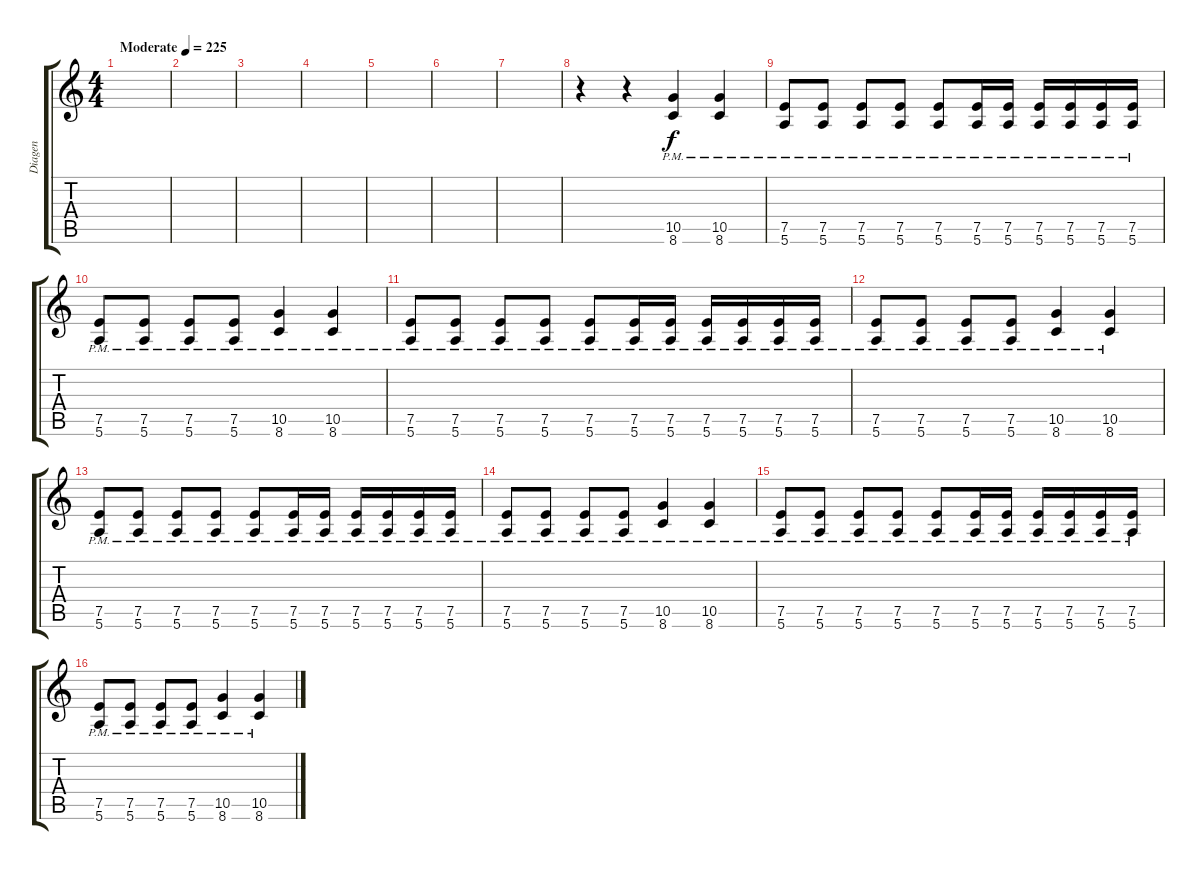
\track ("Diagen" "Diagen") {instrument distortionguitar}
\staff {score tabs}
\tuning (E4 B3 G3 D3 A2 E2) {hide}
\ts (4 4)
\tempo (225 "Moderate")
\clef g2
\ks c
|
|
|
|
|
|
|
r.4 r.4 (10.5{pm} 8.6{pm}).4 (10.5{pm} 8.6{pm}).4 |
(7.5{pm} 5.6{pm}).8 (7.5{pm} 5.6{pm}).8 (7.5{pm} 5.6{pm}).8 (7.5{pm} 5.6{pm}).8 (7.5{pm} 5.6{pm}).8 (7.5{pm} 5.6{pm}).16 (7.5{pm} 5.6{pm}).16 (7.5{pm} 5.6{pm}).16 (7.5{pm} 5.6{pm}).16 (7.5{pm} 5.6{pm}).16 (7.5{pm} 5.6{pm}).16 |
(7.5{pm} 5.6{pm}).8 (7.5{pm} 5.6{pm}).8 (7.5{pm} 5.6{pm}).8 (7.5{pm} 5.6{pm}).8 (10.5{pm} 8.6{pm}).4 (10.5{pm} 8.6{pm}).4 |
(7.5{pm} 5.6{pm}).8 (7.5{pm} 5.6{pm}).8 (7.5{pm} 5.6{pm}).8 (7.5{pm} 5.6{pm}).8 (7.5{pm} 5.6{pm}).8 (7.5{pm} 5.6{pm}).16 (7.5{pm} 5.6{pm}).16 (7.5{pm} 5.6{pm}).16 (7.5{pm} 5.6{pm}).16 (7.5{pm} 5.6{pm}).16 (7.5{pm} 5.6{pm}).16 |
(7.5{pm} 5.6{pm}).8 (7.5{pm} 5.6{pm}).8 (7.5{pm} 5.6{pm}).8 (7.5{pm} 5.6{pm}).8 (10.5{pm} 8.6{pm}).4 (10.5{pm} 8.6{pm}).4 |
(7.5{pm} 5.6{pm}).8 (7.5{pm} 5.6{pm}).8 (7.5{pm} 5.6{pm}).8 (7.5{pm} 5.6{pm}).8 (7.5{pm} 5.6{pm}).8 (7.5{pm} 5.6{pm}).16 (7.5{pm} 5.6{pm}).16 (7.5{pm} 5.6{pm}).16 (7.5{pm} 5.6{pm}).16 (7.5{pm} 5.6{pm}).16 (7.5{pm} 5.6{pm}).16 |
(7.5{pm} 5.6{pm}).8 (7.5{pm} 5.6{pm}).8 (7.5{pm} 5.6{pm}).8 (7.5{pm} 5.6{pm}).8 (10.5{pm} 8.6{pm}).4 (10.5{pm} 8.6{pm}).4 |
(7.5{pm} 5.6{pm}).8 (7.5{pm} 5.6{pm}).8 (7.5{pm} 5.6{pm}).8 (7.5{pm} 5.6{pm}).8 (7.5{pm} 5.6{pm}).8 (7.5{pm} 5.6{pm}).16 (7.5{pm} 5.6{pm}).16 (7.5{pm} 5.6{pm}).16 (7.5{pm} 5.6{pm}).16 (7.5{pm} 5.6{pm}).16 (7.5{pm} 5.6{pm}).16 |
(7.5{pm} 5.6{pm}).8 (7.5{pm} 5.6{pm}).8 (7.5{pm} 5.6{pm}).8 (7.5{pm} 5.6{pm}).8 (10.5{pm} 8.6{pm}).4 (10.5{pm} 8.6{pm}).4
